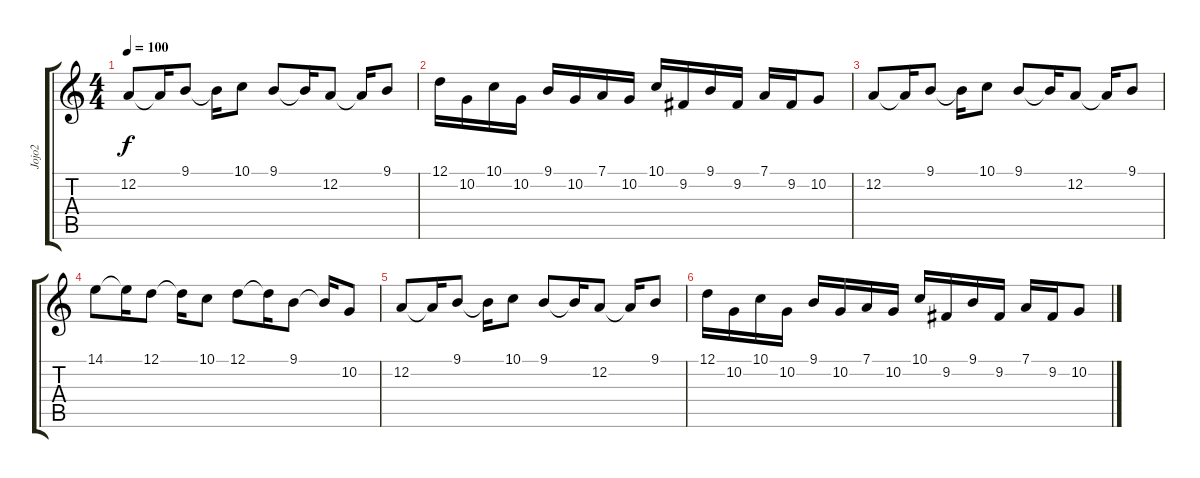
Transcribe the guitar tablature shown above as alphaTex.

\track ("Jojo2" "Jojo2") {instrument pad1newage}
\staff {score tabs}
\tuning (D4 A3 F3 C3 G2 D2) {hide}
\ts (4 4)
\tempo 100
\clef g2
\ks c
12.2.8{dy f} 12.2{t}.16 9.1.8 9.1{t}.16 10.1.8 9.1.8 9.1{t}.16 12.2.8 12.2{t}.16 9.1.8 |
12.1.16 10.2.16 10.1.16 10.2.16 9.1.16 10.2.16 7.1.16 10.2.16 10.1.16 9.2.16 9.1.16 9.2.16 7.1.16 9.2.16 10.2.8 |
12.2.8 12.2{t}.16 9.1.8 9.1{t}.16 10.1.8 9.1.8 9.1{t}.16 12.2.8 12.2{t}.16 9.1.8 |
14.1.8 14.1{t}.16 12.1.8 12.1{t}.16 10.1.8 12.1.8 12.1{t}.16 9.1.8 9.1{t}.16 10.2.8 |
12.2.8 12.2{t}.16 9.1.8 9.1{t}.16 10.1.8 9.1.8 9.1{t}.16 12.2.8 12.2{t}.16 9.1.8 |
12.1.16 10.2.16 10.1.16 10.2.16 9.1.16 10.2.16 7.1.16 10.2.16 10.1.16 9.2.16 9.1.16 9.2.16 7.1.16 9.2.16 10.2.8
